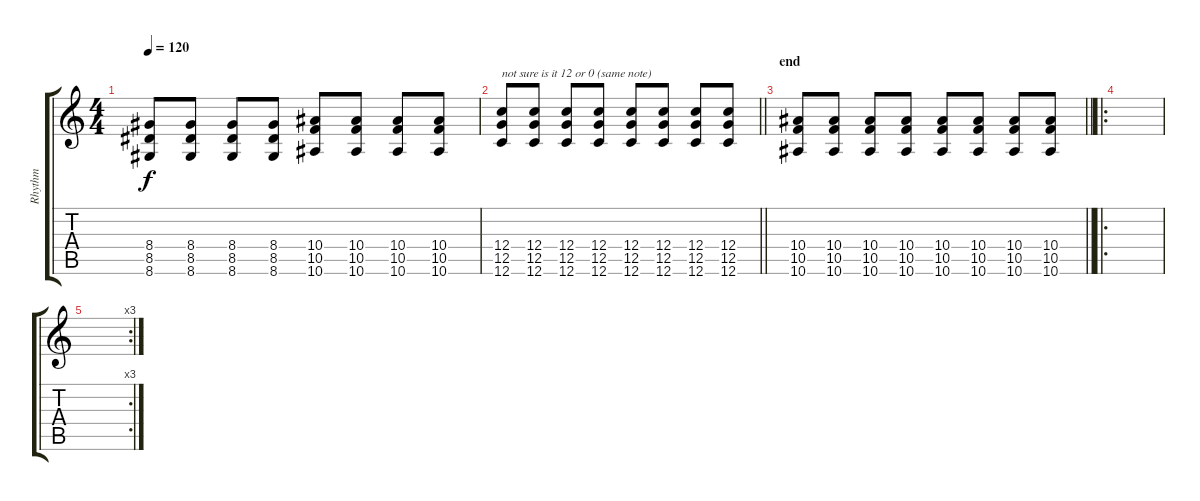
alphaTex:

\track ("Rhythm" "Rhythm") {instrument overdrivenguitar}
\staff {score tabs}
\tuning (D4 A3 F3 C3 G2 C2) {hide}
\ts (4 4)
\tempo 120
\clef g2
\ks c
(8.4 8.5 8.6).8{dy f} (8.4 8.5 8.6).8 (8.4 8.5 8.6).8 (8.4 8.5 8.6).8 (10.4 10.5 10.6).8 (10.4 10.5 10.6).8 (10.4 10.5 10.6).8 (10.4 10.5 10.6).8 |
\barLineRight lightlight
(12.4 12.5 12.6).8{txt "not sure is it 12 or 0 (same note)"} (12.4 12.5 12.6).8 (12.4 12.5 12.6).8 (12.4 12.5 12.6).8 (12.4 12.5 12.6).8 (12.4 12.5 12.6).8 (12.4 12.5 12.6).8 (12.4 12.5 12.6).8 |
\section ("" "end")
\barLineRight lightlight
(10.4 10.5 10.6).8 (10.4 10.5 10.6).8 (10.4 10.5 10.6).8 (10.4 10.5 10.6).8 (10.4 10.5 10.6).8 (10.4 10.5 10.6).8 (10.4 10.5 10.6).8 (10.4 10.5 10.6).8 |
\ro
|
\rc 3
